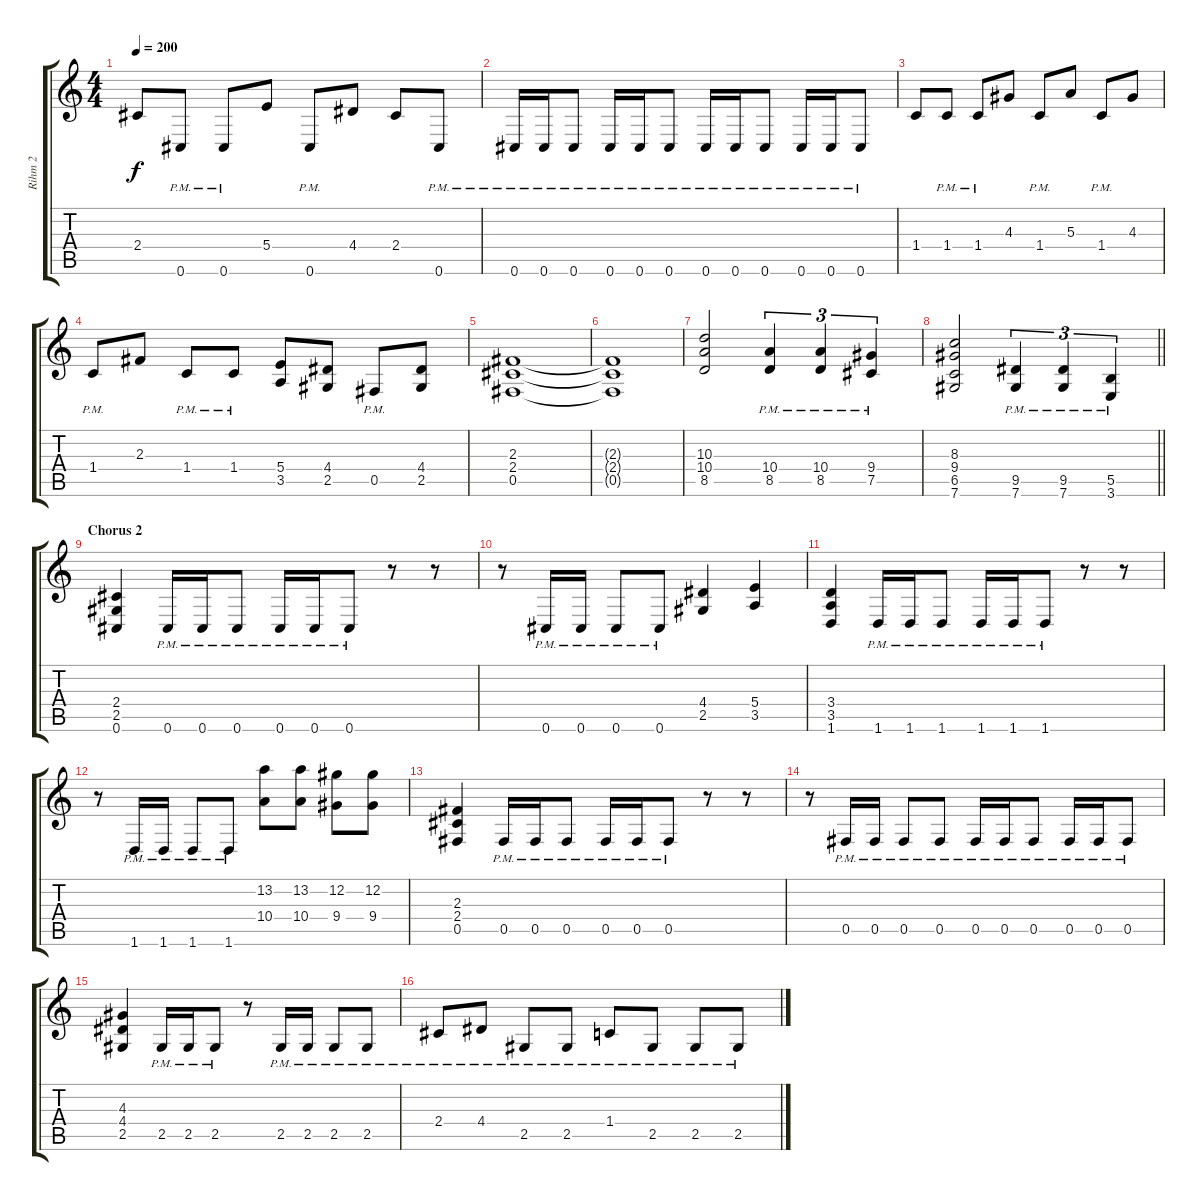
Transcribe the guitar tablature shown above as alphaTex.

\track ("Rihm 2" "Rihm 2") {instrument distortionguitar}
\staff {score tabs}
\tuning (Db4 Ab3 E3 B2 Gb2 Db2) {hide}
\ts (4 4)
\tempo 200
\clef g2
\ks c
2.4.8{dy f} 0.6{pm}.8 0.6{pm}.8 5.4.8 0.6{pm}.8 4.4.8 2.4.8 0.6{pm}.8 |
0.6{pm}.16 0.6{pm}.16 0.6{pm}.8 0.6{pm}.16 0.6{pm}.16 0.6{pm}.8 0.6{pm}.16 0.6{pm}.16 0.6{pm}.8 0.6{pm}.16 0.6{pm}.16 0.6{pm}.8 |
1.4.8 1.4{pm}.8 1.4{pm}.8 4.3.8 1.4{pm}.8 5.3.8 1.4{pm}.8 4.3.8 |
1.4{pm}.8 2.3.8 1.4{pm}.8 1.4{pm}.8 (5.4 3.5).8 (4.4 2.5).8 0.5{pm}.8 (4.4 2.5).8 |
(2.3 2.4 0.5).1 |
(2.3{t} 2.4{t} 0.5{t}).1 |
(10.3 10.4 8.5).2 (10.4{pm} 8.5{pm}).4{tu (3 2)} (10.4{pm} 8.5{pm}).4{tu (3 2)} (9.4{pm} 7.5{pm}).4{tu (3 2)} |
\barLineRight lightlight
(8.3 9.4 6.5 7.6).2 (9.5{pm} 7.6{pm}).4{tu (3 2)} (9.5{pm} 7.6{pm}).4{tu (3 2)} (5.5{pm} 3.6{pm}).4{tu (3 2)} |
\section ("" "Chorus 2")
(2.4 2.5 0.6).4 0.6{pm}.16 0.6{pm}.16 0.6{pm}.8 0.6{pm}.16 0.6{pm}.16 0.6{pm}.8 r.8 r.8 |
r.8 0.6{pm}.16 0.6{pm}.16 0.6{pm}.8 0.6{pm}.8 (4.4 2.5).4 (5.4 3.5).4 |
(3.4 3.5 1.6).4 1.6{pm}.16 1.6{pm}.16 1.6{pm}.8 1.6{pm}.16 1.6{pm}.16 1.6{pm}.8 r.8 r.8 |
r.8 1.6{pm}.16 1.6{pm}.16 1.6{pm}.8 1.6{pm}.8 (13.2 10.4).8 (13.2 10.4).8 (12.2 9.4).8 (12.2 9.4).8 |
(2.3 2.4 0.5).4 0.5{pm}.16 0.5{pm}.16 0.5{pm}.8 0.5{pm}.16 0.5{pm}.16 0.5{pm}.8 r.8 r.8 |
r.8 0.5{pm}.16 0.5{pm}.16 0.5{pm}.8 0.5{pm}.8 0.5{pm}.16 0.5{pm}.16 0.5{pm}.8 0.5{pm}.16 0.5{pm}.16 0.5{pm}.8 |
(4.3 4.4 2.5).4 2.5{pm}.16 2.5{pm}.16 2.5{pm}.8 r.8 2.5{pm}.16 2.5{pm}.16 2.5{pm}.8 2.5{pm}.8 |
2.4{pm}.8 4.4{pm}.8 2.5{pm}.8 2.5{pm}.8 1.4{pm}.8 2.5{pm}.8 2.5{pm}.8 2.5{pm}.8
